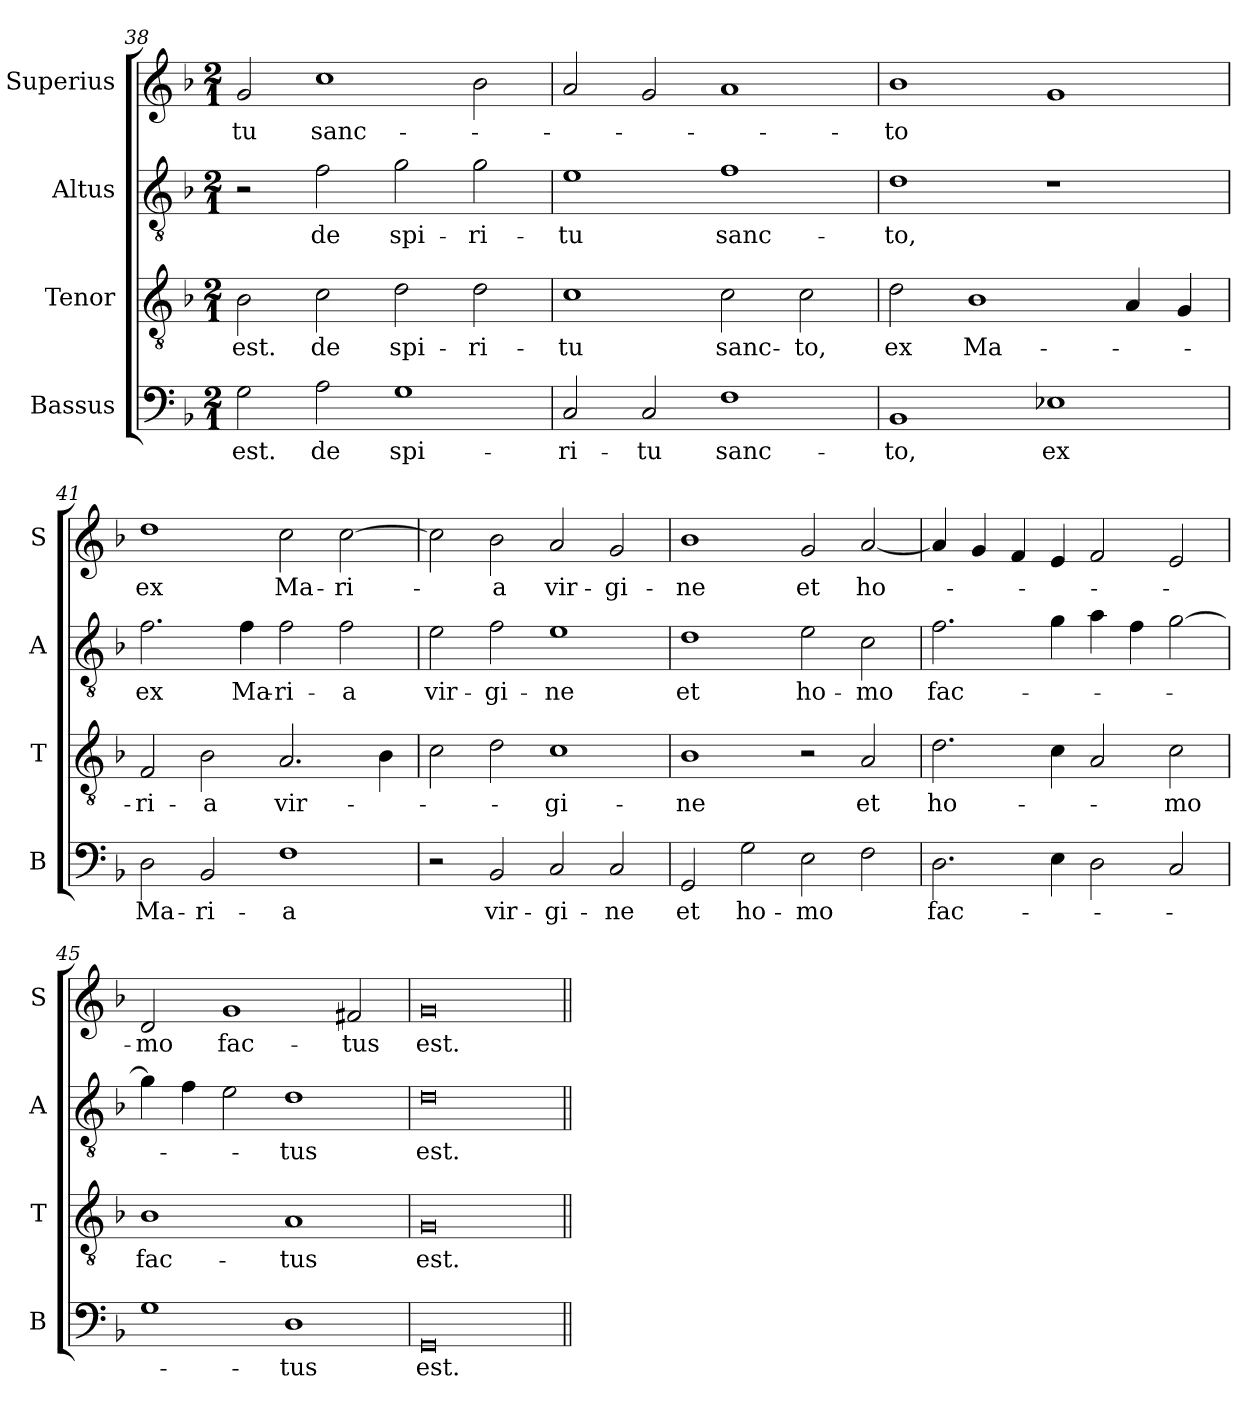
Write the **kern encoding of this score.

**kern	**text	**kern	**text	**kern	**text	**kern	**text
*part4	*part4	*part3	*part3	*part2	*part2	*part1	*part1
*staff4	*staff4	*staff3	*staff3	*staff2	*staff2	*staff1	*staff1
*I"Bassus	*	*I"Tenor	*	*I"Altus	*	*I"Superius	*
*I'B	*	*I'T	*	*I'A	*	*I'S	*
*clefF4	*	*clefGv2	*	*clefGv2	*	*clefG2	*
*k[b-]	*	*k[b-]	*	*k[b-]	*	*k[b-]	*
*M2/1	*	*M2/1	*	*M2/1	*	*M2/1	*
=38	=38	=38	=38	=38	=38	=38	=38
2G	est.	2B-	est.	2r	.	2g	-tu
2A	de	2c	de	2f	de	1cc	sanc-
1G	spi-	2d	spi-	2g	spi-	.	.
.	.	2d	-ri-	2g	-ri-	2b-	.
=39	=39	=39	=39	=39	=39	=39	=39
2C	-ri-	1c	-tu	1e	-tu	2a	.
2C	-tu	.	.	.	.	2g	.
1F	sanc-	2c	sanc-	1f	sanc-	1a	.
.	.	2c	-to,	.	.	.	.
=40	=40	=40	=40	=40	=40	=40	=40
1BB-	-to,	2d	ex	1d	-to,	1b-	-to
.	.	1B-	Ma-	.	.	.	.
1E-X	ex	.	.	1r	.	1g	.
.	.	4A	.	.	.	.	.
.	.	4G	.	.	.	.	.
=41	=41	=41	=41	=41	=41	=41	=41
2D	Ma-	2F	-ri-	2.f	ex	1dd	ex
2BB-	-ri-	2B-	-a	.	.	.	.
.	.	.	.	4f	Ma-	.	.
1F	-a	2.A	vir-	2f	-ri-	2cc	Ma-
.	.	.	.	2f	-a	[2cc	-ri-
.	.	4B-	.	.	.	.	.
=42	=42	=42	=42	=42	=42	=42	=42
2r	.	2c	.	2e	vir-	2cc]	.
2BB-	vir-	2d	.	2f	-gi-	2b-	-a
2C	-gi-	1c	-gi-	1e	-ne	2a	vir-
2C	-ne	.	.	.	.	2g	-gi-
=43	=43	=43	=43	=43	=43	=43	=43
2GG	et	1B-	-ne	1d	et	1b-	-ne
2G	ho-	.	.	.	.	.	.
2E	-mo	2r	.	2e	ho-	2g	et
2F	.	2A	et	2c	-mo	[2a	ho-
=44	=44	=44	=44	=44	=44	=44	=44
2.D	fac-	2.d	ho-	2.f	fac-	4a]	.
.	.	.	.	.	.	4g	.
.	.	.	.	.	.	4f	.
4E	.	4c	.	4g	.	4e	.
2D	.	2A	.	4a	.	2f	.
.	.	.	.	4f	.	.	.
2C	.	2c	-mo	[2g	.	2e	.
=45	=45	=45	=45	=45	=45	=45	=45
1G	.	1B-	fac-	4g]	.	2d	-mo
.	.	.	.	4f	.	.	.
.	.	.	.	2e	.	1g	fac-
1D	-tus	1A	-tus	1d	-tus	.	.
.	.	.	.	.	.	2f#X	-tus
=46	=46	=46	=46	=46	=46	=46	=46
0GG	est.	0G	est.	0d	est.	0g	est.
=||	=||	=||	=||	=||	=||	=||	=||
*-	*-	*-	*-	*-	*-	*-	*-
